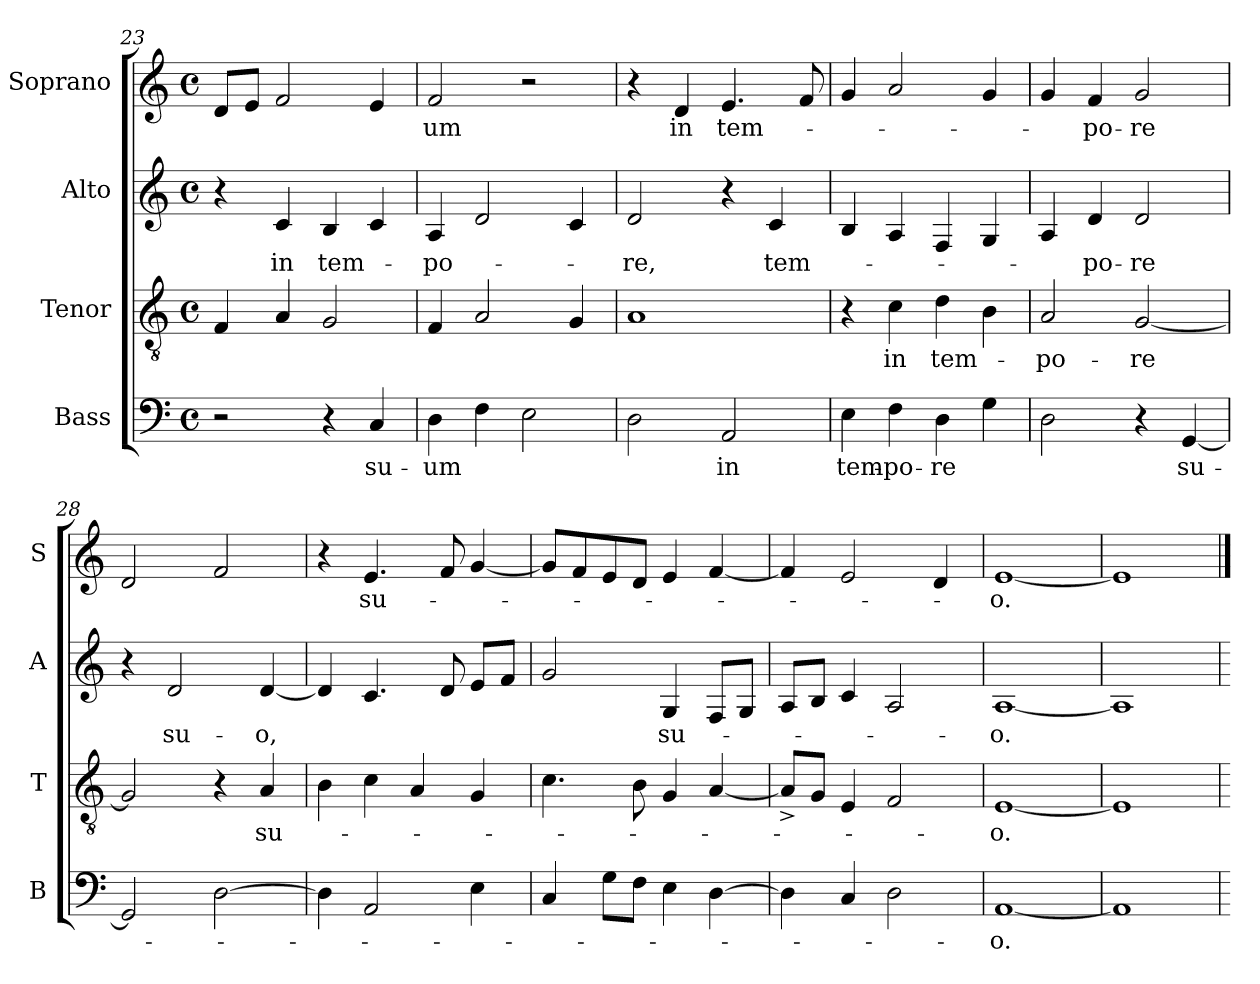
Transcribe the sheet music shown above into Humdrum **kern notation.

**kern	**text	**kern	**text	**kern	**text	**kern	**text
*part4	*part4	*part3	*part3	*part2	*part2	*part1	*part1
*staff4	*staff4	*staff3	*staff3	*staff2	*staff2	*staff1	*staff1
*I"Bass	*	*I"Tenor	*	*I"Alto	*	*I"Soprano	*
*I'B	*	*I'T	*	*I'A	*	*I'S	*
!!LO:LB:g=z
*clefF4	*	*clefGv2	*	*clefG2	*	*clefG2	*
*M4/4	*	*M4/4	*	*M4/4	*	*M4/4	*
*met(c)	*	*met(c)	*	*met(c)	*	*met(c)	*
=23	=23	=23	=23	=23	=23	=23	=23
2r	.	4F/	.	4r	.	8d/L	.
.	.	.	.	.	.	8e/J	.
!	!	!	!	!	!LO:LY:b:cj	!	!
.	.	4A/	.	4c/	in	2f/	.
!	!	!	!	!	!LO:LY:b:cj	!	!
4r	.	2G/	.	4B/	tem-	.	.
!	!LO:LY:b:cj	!	!	!	!	!	!
4C/	-su-	.	.	4c/	.	4e/	.
=24	=24	=24	=24	=24	=24	=24	=24
!	!LO:LY:b:cj	!	!	!	!LO:LY:b:cj	!	!LO:LY:b:cj
4D\	-um	4F/	.	4A/	-po-	2f/	-um
4F\	.	2A/	.	2d/	.	.	.
2E\	.	.	.	.	.	2r	.
.	.	4G/	.	4c/	.	.	.
=25	=25	=25	=25	=25	=25	=25	=25
!	!	!	!	!	!LO:LY:b:cj	!	!
2D\	.	1A	.	2d/	-re,	4r	.
!	!	!	!	!	!	!	!LO:LY:b:cj
.	.	.	.	.	.	4d/	in
!	!LO:LY:b:cj	!	!	!	!	!	!LO:LY:b
2AA/	in	.	.	4r	.	4.e/	tem-
!	!	!	!	!	!LO:LY:b:cj	!	!
.	.	.	.	4c/	tem-	.	.
.	.	.	.	.	.	8f/	.
=26	=26	=26	=26	=26	=26	=26	=26
!	!LO:LY:b:cj	!	!	!	!	!	!
4E\	tem-	4r	.	4B/	.	4g/	.
!	!LO:LY:b:cj	!	!LO:LY:b:cj	!	!	!	!
4F\	-po-	4c\	in	4A/	.	2a/	.
!	!LO:LY:b:cj	!	!LO:LY:b:cj	!	!	!	!
4D\	-re	4d\	tem-	4F/	.	.	.
4G\	.	4B\	.	4G/	.	4g/	.
=27	=27	=27	=27	=27	=27	=27	=27
!	!	!	!LO:LY:b:cj	!	!	!	!
2D\	.	2A/	-po-	4A/	.	4g/	.
!	!	!	!	!	!LO:LY:b:cj	!	!LO:LY:b:cj
.	.	.	.	4d/	-po-	4f/	-po-
!	!	!	!LO:LY:b:cj	!	!LO:LY:b:cj	!	!LO:LY:b:cj
4r	.	[>2G/	-re	2d/	-re	2g/	-re
!	!LO:LY:b:cj	!	!	!	!	!	!
[>4GG/	su-	.	.	.	.	.	.
!!LO:LB:g=z
=28	=28	=28	=28	=28	=28	=28	=28
2GG/]	.	2G/]	.	4r	.	2d/	.
!	!	!	!	!	!LO:LY:b:cj	!	!
.	.	.	.	2d/	su-	.	.
[>2D\	.	4r	.	.	.	2f/	.
!	!	!	!LO:LY:b:cj	!	!LO:LY:b:cj	!	!
.	.	4A/	su-	[<4d/	-o,	.	.
=29	=29	=29	=29	=29	=29	=29	=29
4D\]	.	4B\	.	4d/]	.	4r	.
!	!	!	!	!	!	!	!LO:LY:b:cj
2AA/	.	4c\	.	4.c/	.	4.e/	su-
.	.	4A/	.	.	.	.	.
.	.	.	.	8d/	.	8f/	.
4E\	.	4G/	.	8e/L	.	[<4g/	.
.	.	.	.	8f/J	.	.	.
=30	=30	=30	=30	=30	=30	=30	=30
4C/	.	4.c\	.	2g/	.	8g/L]	.
.	.	.	.	.	.	8f/	.
8G\L	.	.	.	.	.	8e/	.
8F\J	.	8B\	.	.	.	8d/J	.
!	!	!	!	!	!LO:LY:b:cj	!	!
4E\	.	4G/	.	4G/	su-	4e/	.
[>4D\	.	[<4A/	.	8F/L	.	[<4f/	.
.	.	.	.	8G/J	.	.	.
=31	=31	=31	=31	=31	=31	=31	=31
4D\]	.	8A^>/L]	.	8A/L	.	4f/]	.
.	.	8G/J	.	8B/J	.	.	.
4C/	.	4E/	.	4c/	.	2e/	.
2D\	.	2F/	.	2A/	.	.	.
.	.	.	.	.	.	4d/	.
=32	=32	=32	=32	=32	=32	=32	=32
!	!LO:LY:b:rj	!	!LO:LY:b:rj	!	!LO:LY:b:rj	!	!LO:LY:b:rj
[<1AA	-o.	[<1E	-o.	[<1A	-o.	[<1e	-o.
=33	=33	=33	=33	=33	=33	=33	=33
1AA]	.	1E]	.	1A]	.	1e]	.
=	==	=	==	=	==	==	==
*-	*-	*-	*-	*-	*-	*-	*-
